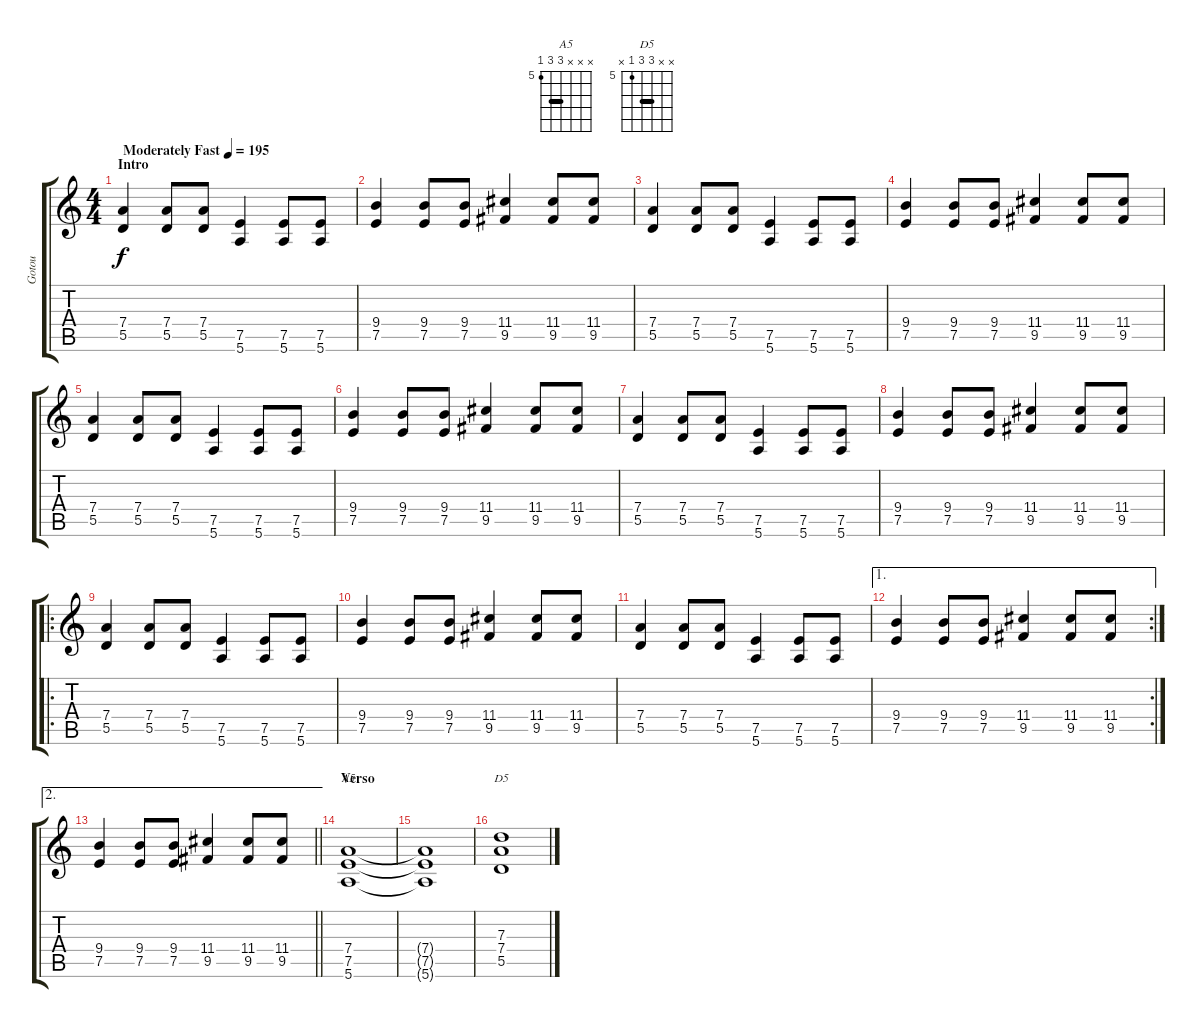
\track ("Gotou" "Gotou") {instrument overdrivenguitar}
\staff {score tabs}
\tuning (C4 B3 G3 D3 A2 E2) {hide}
\chord ("A5" x x x 7 7 5) {firstfret 5 barre 7}
\chord ("D5" x x 7 7 5 x) {firstfret 5 barre 7}
\ts (4 4)
\section ("" "Intro")
\tempo (195 "Moderately Fast")
\clef g2
\ks c
(7.4 5.5).4{dy f instrument overdrivenguitar} (7.4 5.5).8 (7.4 5.5).8 (7.5 5.6).4 (7.5 5.6).8 (7.5 5.6).8 |
(9.4 7.5).4 (9.4 7.5).8 (9.4 7.5).8 (11.4 9.5).4 (11.4 9.5).8 (11.4 9.5).8 |
(7.4 5.5).4 (7.4 5.5).8 (7.4 5.5).8 (7.5 5.6).4 (7.5 5.6).8 (7.5 5.6).8 |
(9.4 7.5).4 (9.4 7.5).8 (9.4 7.5).8 (11.4 9.5).4 (11.4 9.5).8 (11.4 9.5).8 |
(7.4 5.5).4 (7.4 5.5).8 (7.4 5.5).8 (7.5 5.6).4 (7.5 5.6).8 (7.5 5.6).8 |
(9.4 7.5).4 (9.4 7.5).8 (9.4 7.5).8 (11.4 9.5).4 (11.4 9.5).8 (11.4 9.5).8 |
(7.4 5.5).4 (7.4 5.5).8 (7.4 5.5).8 (7.5 5.6).4 (7.5 5.6).8 (7.5 5.6).8 |
(9.4 7.5).4 (9.4 7.5).8 (9.4 7.5).8 (11.4 9.5).4 (11.4 9.5).8 (11.4 9.5).8 |
\ro
(7.4 5.5).4 (7.4 5.5).8 (7.4 5.5).8 (7.5 5.6).4 (7.5 5.6).8 (7.5 5.6).8 |
(9.4 7.5).4 (9.4 7.5).8 (9.4 7.5).8 (11.4 9.5).4 (11.4 9.5).8 (11.4 9.5).8 |
(7.4 5.5).4 (7.4 5.5).8 (7.4 5.5).8 (7.5 5.6).4 (7.5 5.6).8 (7.5 5.6).8 |
\ae 1
\rc 2
(9.4 7.5).4 (9.4 7.5).8 (9.4 7.5).8 (11.4 9.5).4 (11.4 9.5).8 (11.4 9.5).8 |
\ae 2
\barLineRight lightlight
(9.4 7.5).4 (9.4 7.5).8 (9.4 7.5).8 (11.4 9.5).4 (11.4 9.5).8 (11.4 9.5).8 |
\section ("" "Verso")
(7.4 7.5 5.6).1{ch "A5"} |
(7.4{t} 7.5{t} 5.6{t}).1 |
(7.3 7.4 5.5).1{ch "D5"}
